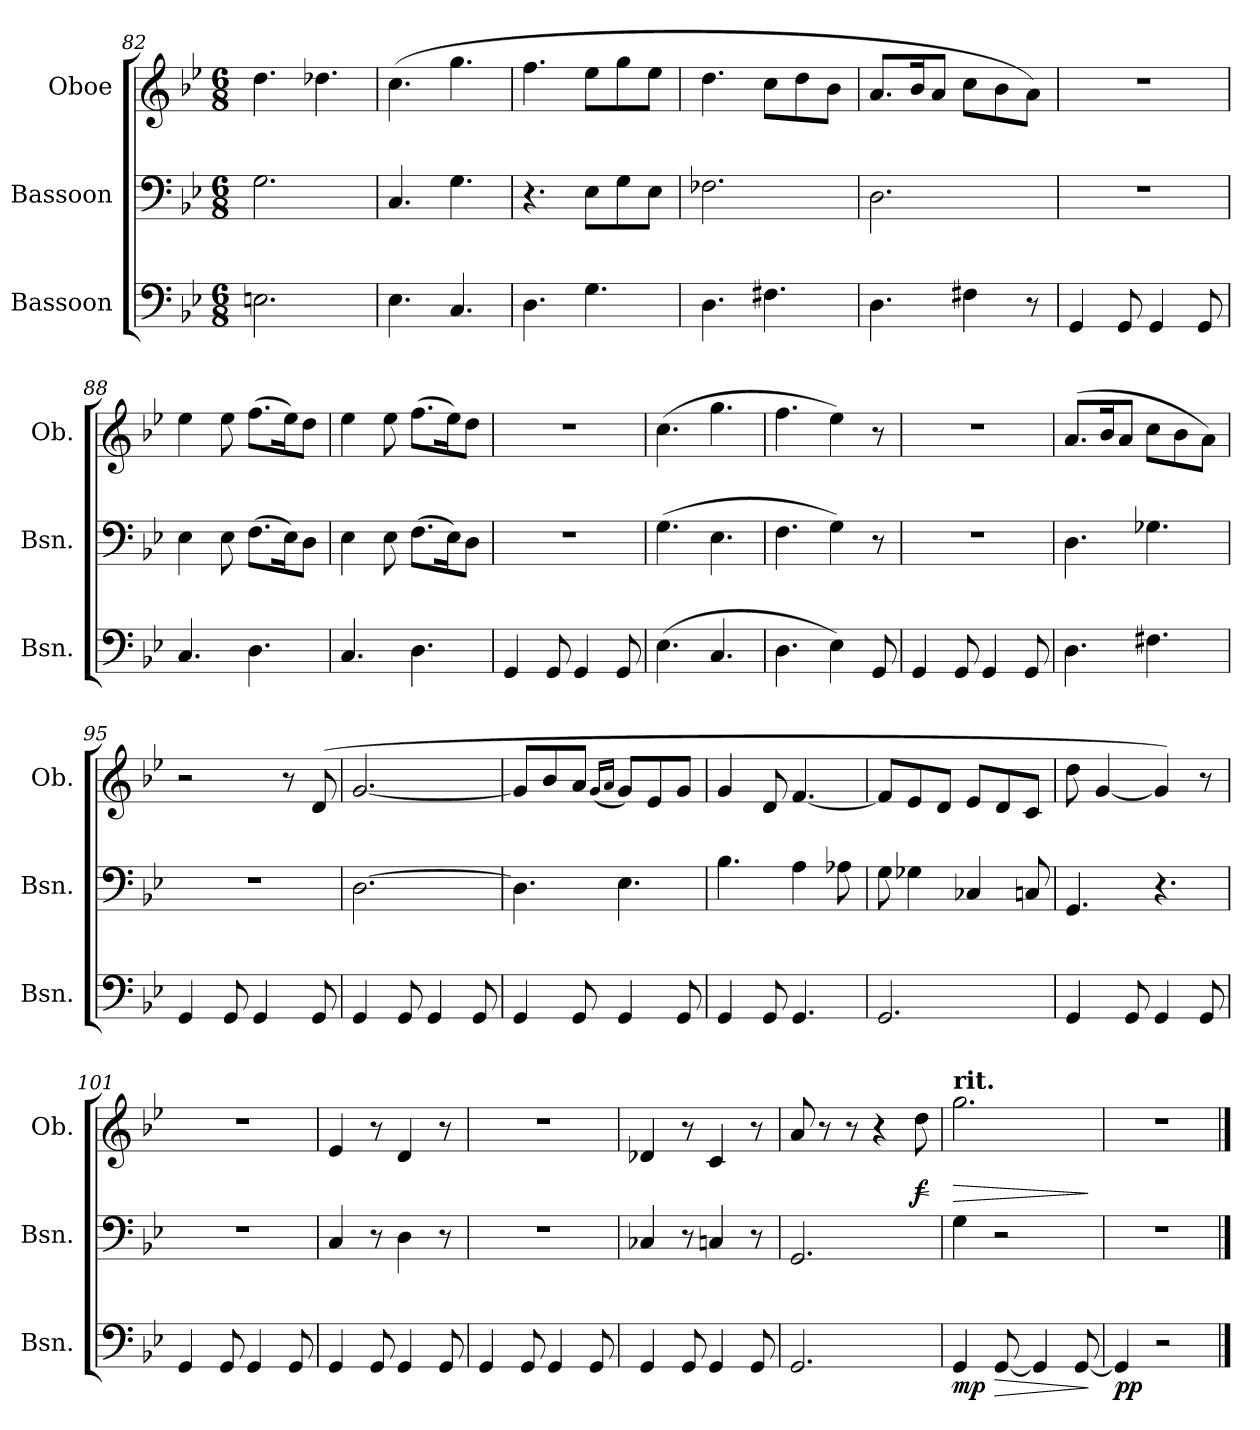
**kern	**dynam	**kern	**kern	**dynam
*part3	*part3	*part2	*part1	*part1
*staff3	*staff3	*staff2	*staff1	*staff1
*I"Bassoon	*	*I"Bassoon	*I"Oboe	*
*I'Bsn.	*	*I'Bsn.	*I'Ob.	*
*clefF4	*	*clefF4	*clefG2	*
*k[b-e-]	*	*k[b-e-]	*k[b-e-]	*
*M6/8	*	*M6/8	*M6/8	*
=82	=82	=82	=82	=82
2.En\	.	2.G\	4.dd\	.
.	.	.	4.dd-X\	.
=83	=83	=83	=83	=83
4.E-\	.	4.C/	(4.cc\	.
4.C/	.	4.G\	4.gg\	.
=84	=84	=84	=84	=84
4.D\	.	4.r	4.ff\	.
4.G\	.	8E-\L	8ee-\L	.
.	.	8G\	8gg\	.
.	.	8E-\J	8ee-\J	.
=85	=85	=85	=85	=85
4.D\	.	2.F-X\	4.dd\	.
4.F#X\	.	.	8cc\L	.
.	.	.	8dd\	.
.	.	.	8b-\J	.
=86	=86	=86	=86	=86
4.D\	.	2.D\	8.a/L	.
.	.	.	16b-/K	.
.	.	.	8a/J	.
4F#X\	.	.	8cc\L	.
.	.	.	8b-\	.
8r	.	.	8a\J)	.
!!LO:LB:g=z
=87	=87	=87	=87	=87
4GG/	.	2.r	2.r	.
8GG/	.	.	.	.
4GG/	.	.	.	.
8GG/	.	.	.	.
=88	=88	=88	=88	=88
4.C/	.	4E-\	4ee-\	.
.	.	8E-\	8ee-\	.
4.D\	.	(8.F\L	(8.ff\L	.
.	.	16E-\K)	16ee-\K)	.
.	.	8D\J	8dd\J	.
=89	=89	=89	=89	=89
4.C/	.	4E-\	4ee-\	.
.	.	8E-\	8ee-\	.
4.D\	.	(8.F\L	(8.ff\L	.
.	.	16E-\K)	16ee-\K)	.
.	.	8D\J	8dd\J	.
=90	=90	=90	=90	=90
4GG/	.	2.r	2.r	.
8GG/	.	.	.	.
4GG/	.	.	.	.
8GG/	.	.	.	.
=91	=91	=91	=91	=91
(4.E-\	.	(4.G\	(4.cc\	.
4.C/	.	4.E-\	4.gg\	.
=92	=92	=92	=92	=92
4.D\	.	4.F\	4.ff\	.
4E-\)	.	4G\)	4ee-\)	.
8GG/	.	8r	8r	.
=93	=93	=93	=93	=93
4GG/	.	2.r	2.r	.
8GG/	.	.	.	.
4GG/	.	.	.	.
8GG/	.	.	.	.
!!LO:LB:g=z
=94	=94	=94	=94	=94
4.D\	.	4.D\	(8.a/L	.
.	.	.	16b-/K	.
.	.	.	8a/J	.
4.F#X\	.	4.G-X\	8cc\L	.
.	.	.	8b-\	.
.	.	.	8a\J)	.
=95	=95	=95	=95	=95
4GG/	.	2.r	2r	.
8GG/	.	.	.	.
4GG/	.	.	.	.
.	.	.	8r	.
8GG/	.	.	(8d/	.
=96	=96	=96	=96	=96
4GG/	.	[2.D\	[2.g/	.
8GG/	.	.	.	.
4GG/	.	.	.	.
8GG/	.	.	.	.
=97	=97	=97	=97	=97
4GG/	.	4.D\]	8g/L]	.
.	.	.	8b-/	.
8GG/	.	.	8a/J	.
.	.	.	(16qg/LL	.
.	.	.	16qa/JJ	.
4GG/	.	4.E-\	8g/L)	.
.	.	.	8e-/	.
8GG/	.	.	8g/J	.
=98	=98	=98	=98	=98
4GG/	.	4.B-\	4g/	.
8GG/	.	.	8d/	.
4.GG/	.	4A\	[4.f/	.
.	.	8A-X\	.	.
=99	=99	=99	=99	=99
2.GG/	.	8G\	8f/L]	.
.	.	4G-X\	8e-/	.
.	.	.	8d/J	.
.	.	4C-X/	8e-/L	.
.	.	.	8d/	.
.	.	8Cn/	8c/J	.
!!LO:PB:g=z
=100	=100	=100	=100	=100
4GG/	.	4.GG/	8dd\	.
.	.	.	[4g/	.
8GG/	.	.	.	.
4GG/	.	4.r	4g/])	.
8GG/	.	.	8r	.
=101	=101	=101	=101	=101
4GG/	.	2.r	2.r	.
8GG/	.	.	.	.
4GG/	.	.	.	.
8GG/	.	.	.	.
=102	=102	=102	=102	=102
4GG/	.	4C/	4e-/	.
8GG/	.	8r	8r	.
4GG/	.	4D\	4d/	.
8GG/	.	8r	8r	.
=103	=103	=103	=103	=103
4GG/	.	2.r	2.r	.
8GG/	.	.	.	.
4GG/	.	.	.	.
8GG/	.	.	.	.
=104	=104	=104	=104	=104
4GG/	.	4C-X/	4d-X/	.
8GG/	.	8r	8r	.
4GG/	.	4Cn/	4c/	.
8GG/	.	8r	8r	.
=105	=105	=105	=105	=105
2.GG/	.	2.GG/	8a/	.
.	.	.	8r	.
.	.	.	8r	.
.	.	.	4r	.
!	!	!	!	!LO:HP:b
!	!	!	!	!LO:DY:n=1:b
.	.	.	8dd\	< f
.	.	.	.	[
=106	=106	=106	=106	=106
!	!	!	!LO:TX:a:B:t=rit.	!
!	!LO:DY:b	!	!	!LO:HP:b
4GG/	mp	4G\	2.gg\	>
!	!LO:HP:b	!	!	!
[8GG/	>	2r	.	.
4GG/]	.	.	.	.
[8GG/	.	.	.	.
.	]	.	.	]
!!LO:LB:g=z
=107	=107	=107	=107	=107
!	!LO:DY:b	!	!	!
4GG/]	pp	2.r	2.r	.
2r	.	.	.	.
==	==	==	==	==
*-	*-	*-	*-	*-
